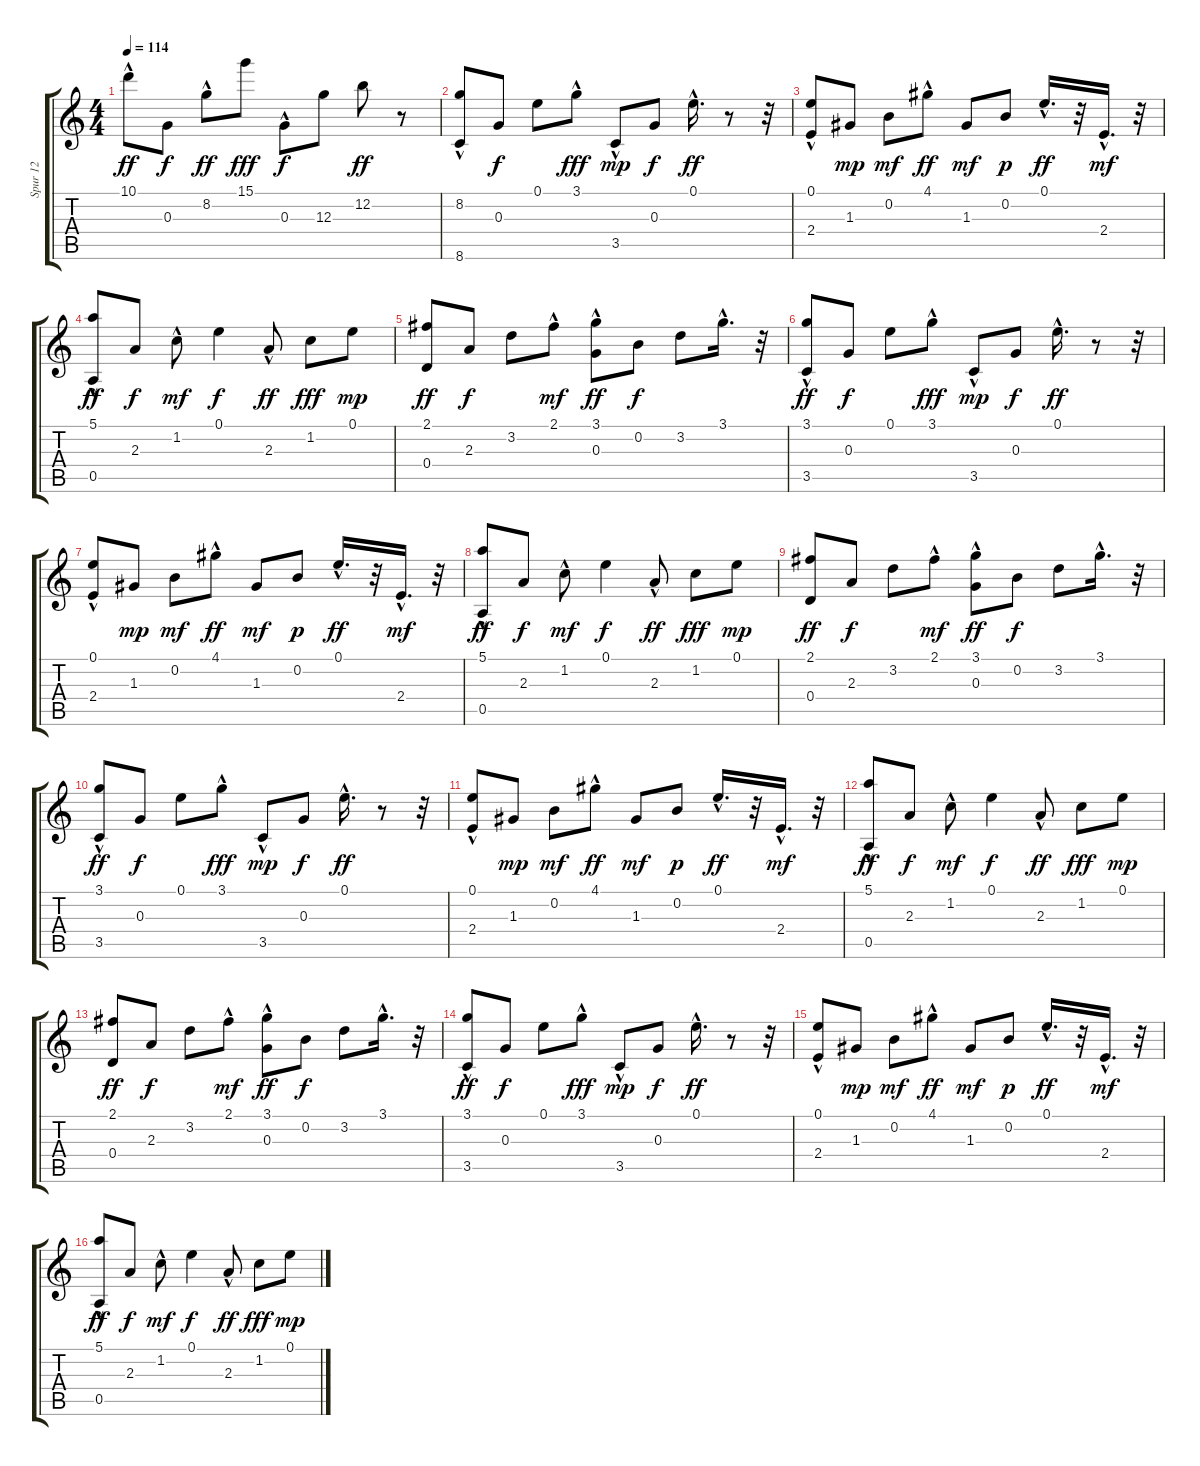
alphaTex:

\track ("Spur 12" "Spur 12") {instrument acousticguitarnylon}
\staff {score tabs}
\tuning (E4 B3 G3 D3 A2 E2) {hide}
\ts (4 4)
\tempo 114
\clef g2
\ks c
10.1{hac}.8{dy ff} 0.3.8{dy f} 8.2{hac}.8{dy ff} 15.1.8{dy fff} 0.3{hac}.8{dy f} 12.3.8 12.2.8{dy ff} r.8 |
(8.2 8.6{hac}).8 0.3.8{dy f} 0.1.8 3.1{hac}.8{dy fff} 3.5{hac}.8{dy mp} 0.3.8{dy f} 0.1{hac}.16{d dy ff} r.8 r.32 |
(0.1 2.4{hac}).8 1.3.8{dy mp} 0.2.8{dy mf} 4.1{hac}.8{dy ff} 1.3.8{dy mf} 0.2.8{dy p} 0.1{hac}.16{d dy ff} r.32 2.4{hac}.16{d dy mf} r.32 |
(5.1{hac} 0.5{hac}).8{dy ff} 2.3.8{dy f} 1.2{hac}.8{dy mf} 0.1.4{dy f} 2.3{hac}.8{dy ff} 1.2.8{dy fff} 0.1.8{dy mp} |
(2.1 0.4).8{dy ff} 2.3.8{dy f} 3.2.8 2.1{hac}.8{dy mf} (3.1{hac} 0.3).8{dy ff} 0.2.8{dy f} 3.2.8 3.1{hac}.16{d} r.32 |
(3.1 3.5{hac}).8{dy ff} 0.3.8{dy f} 0.1.8 3.1{hac}.8{dy fff} 3.5{hac}.8{dy mp} 0.3.8{dy f} 0.1{hac}.16{d dy ff} r.8 r.32 |
(0.1 2.4{hac}).8 1.3.8{dy mp} 0.2.8{dy mf} 4.1{hac}.8{dy ff} 1.3.8{dy mf} 0.2.8{dy p} 0.1{hac}.16{d dy ff} r.32 2.4{hac}.16{d dy mf} r.32 |
(5.1{hac} 0.5{hac}).8{dy ff} 2.3.8{dy f} 1.2{hac}.8{dy mf} 0.1.4{dy f} 2.3{hac}.8{dy ff} 1.2.8{dy fff} 0.1.8{dy mp} |
(2.1 0.4).8{dy ff} 2.3.8{dy f} 3.2.8 2.1{hac}.8{dy mf} (3.1{hac} 0.3).8{dy ff} 0.2.8{dy f} 3.2.8 3.1{hac}.16{d} r.32 |
(3.1 3.5{hac}).8{dy ff} 0.3.8{dy f} 0.1.8 3.1{hac}.8{dy fff} 3.5{hac}.8{dy mp} 0.3.8{dy f} 0.1{hac}.16{d dy ff} r.8 r.32 |
(0.1 2.4{hac}).8 1.3.8{dy mp} 0.2.8{dy mf} 4.1{hac}.8{dy ff} 1.3.8{dy mf} 0.2.8{dy p} 0.1{hac}.16{d dy ff} r.32 2.4{hac}.16{d dy mf} r.32 |
(5.1{hac} 0.5{hac}).8{dy ff} 2.3.8{dy f} 1.2{hac}.8{dy mf} 0.1.4{dy f} 2.3{hac}.8{dy ff} 1.2.8{dy fff} 0.1.8{dy mp} |
(2.1 0.4).8{dy ff} 2.3.8{dy f} 3.2.8 2.1{hac}.8{dy mf} (3.1{hac} 0.3).8{dy ff} 0.2.8{dy f} 3.2.8 3.1{hac}.16{d} r.32 |
(3.1 3.5{hac}).8{dy ff} 0.3.8{dy f} 0.1.8 3.1{hac}.8{dy fff} 3.5{hac}.8{dy mp} 0.3.8{dy f} 0.1{hac}.16{d dy ff} r.8 r.32 |
(0.1 2.4{hac}).8 1.3.8{dy mp} 0.2.8{dy mf} 4.1{hac}.8{dy ff} 1.3.8{dy mf} 0.2.8{dy p} 0.1{hac}.16{d dy ff} r.32 2.4{hac}.16{d dy mf} r.32 |
(5.1{hac} 0.5{hac}).8{dy ff} 2.3.8{dy f} 1.2{hac}.8{dy mf} 0.1.4{dy f} 2.3{hac}.8{dy ff} 1.2.8{dy fff} 0.1.8{dy mp}
